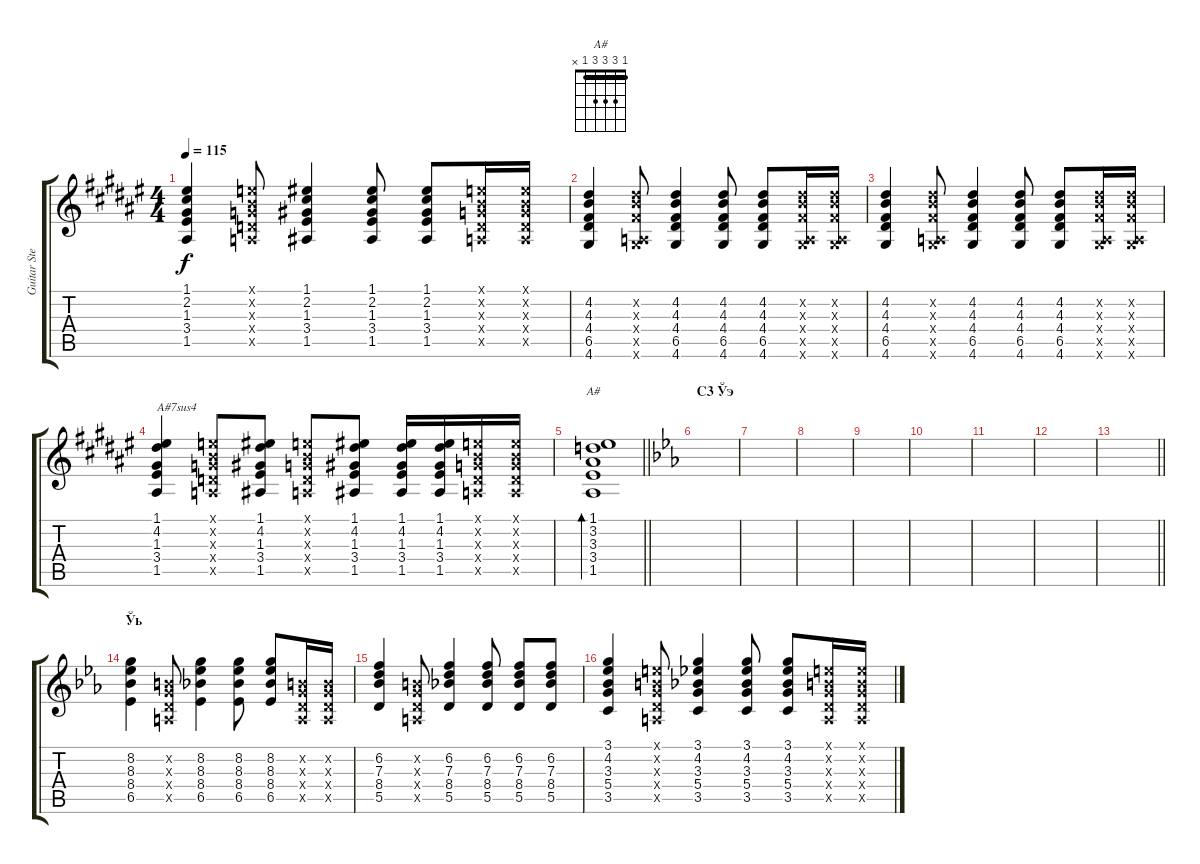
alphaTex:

\track ("Guitar Steel" "Guitar Ste") {instrument acousticguitarsteel}
\staff {score tabs}
\tuning (E4 B3 G3 D3 A2 E2) {hide}
\chord ("A#" 1 3 3 3 1 x) {barre 1}
\ts (4 4)
\tempo 115
\clef g2
\ks d#minor
(1.1 2.2 1.3 3.4 1.5).4{dy f} (0.1{x} 0.2{x} 0.3{x} 0.4{x} 0.5{x}).8 (1.1 2.2 1.3 3.4 1.5).4 (1.1 2.2 1.3 3.4 1.5).8 (1.1 2.2 1.3 3.4 1.5).8 (0.1{x} 0.2{x} 0.3{x} 0.4{x} 0.5{x}).16 (0.1{x} 0.2{x} 0.3{x} 0.4{x} 0.5{x}).16 |
(4.2 4.3 4.4 6.5 4.6).4 (4.2{x} 4.3{x} 4.4{x} 0.5{x} 4.6{x}).8 (4.2 4.3 4.4 6.5 4.6).4 (4.2 4.3 4.4 6.5 4.6).8 (4.2 4.3 4.4 6.5 4.6).8 (4.2{x} 4.3{x} 4.4{x} 0.5{x} 4.6{x}).16 (4.2{x} 4.3{x} 4.4{x} 0.5{x} 4.6{x}).16 |
(4.2 4.3 4.4 6.5 4.6).4 (4.2{x} 4.3{x} 4.4{x} 0.5{x} 4.6{x}).8 (4.2 4.3 4.4 6.5 4.6).4 (4.2 4.3 4.4 6.5 4.6).8 (4.2 4.3 4.4 6.5 4.6).8 (4.2{x} 4.3{x} 4.4{x} 0.5{x} 4.6{x}).16 (4.2{x} 4.3{x} 4.4{x} 0.5{x} 4.6{x}).16 |
(1.1 4.2 1.3 3.4 1.5).4{txt "A#7sus4"} (0.1{x} 0.2{x} 0.3{x} 0.4{x} 0.5{x}).8 (1.1 4.2 1.3 3.4 1.5).8 (0.1{x} 0.2{x} 0.3{x} 0.4{x} 0.5{x}).8 (1.1 4.2 1.3 3.4 1.5).8 (1.1 4.2 1.3 3.4 1.5).16 (1.1 4.2 1.3 3.4 1.5).16 (0.1{x} 0.2{x} 0.3{x} 0.4{x} 0.5{x}).16 (0.1{x} 0.2{x} 0.3{x} 0.4{x} 0.5{x}).16 |
\barLineRight lightlight
(1.1 3.2 3.3 3.4 1.5).1{bd 120 ch "A#"} |
\section ("" "C3 Ўэ")
\ks eb
|
|
|
|
|
|
|
\barLineRight lightlight
|
\section ("" "Ўь")
(8.2 8.3 8.4 6.5).4{volume 10} (0.2{x} 0.3{x} 0.4{x} 0.5{x}).8 (8.2 8.3 8.4 6.5).4 (8.2 8.3 8.4 6.5).8 (8.2 8.3 8.4 6.5).8 (0.2{x} 0.3{x} 0.4{x} 0.5{x}).16 (0.2{x} 0.3{x} 0.4{x} 0.5{x}).16 |
(6.2 7.3 8.4 5.5).4 (0.2{x} 0.3{x} 0.4{x} 0.5{x}).8 (6.2 7.3 8.4 5.5).4 (6.2 7.3 8.4 5.5).8 (6.2 7.3 8.4 5.5).8 (6.2 7.3 8.4 5.5).8 |
(3.1 4.2 3.3 5.4 3.5).4 (0.1{x} 0.2{x} 0.3{x} 0.4{x} 0.5{x}).8 (3.1 4.2 3.3 5.4 3.5).4 (3.1 4.2 3.3 5.4 3.5).8 (3.1 4.2 3.3 5.4 3.5).8 (0.1{x} 0.2{x} 0.3{x} 0.4{x} 0.5{x}).16 (0.1{x} 0.2{x} 0.3{x} 0.4{x} 0.5{x}).16
